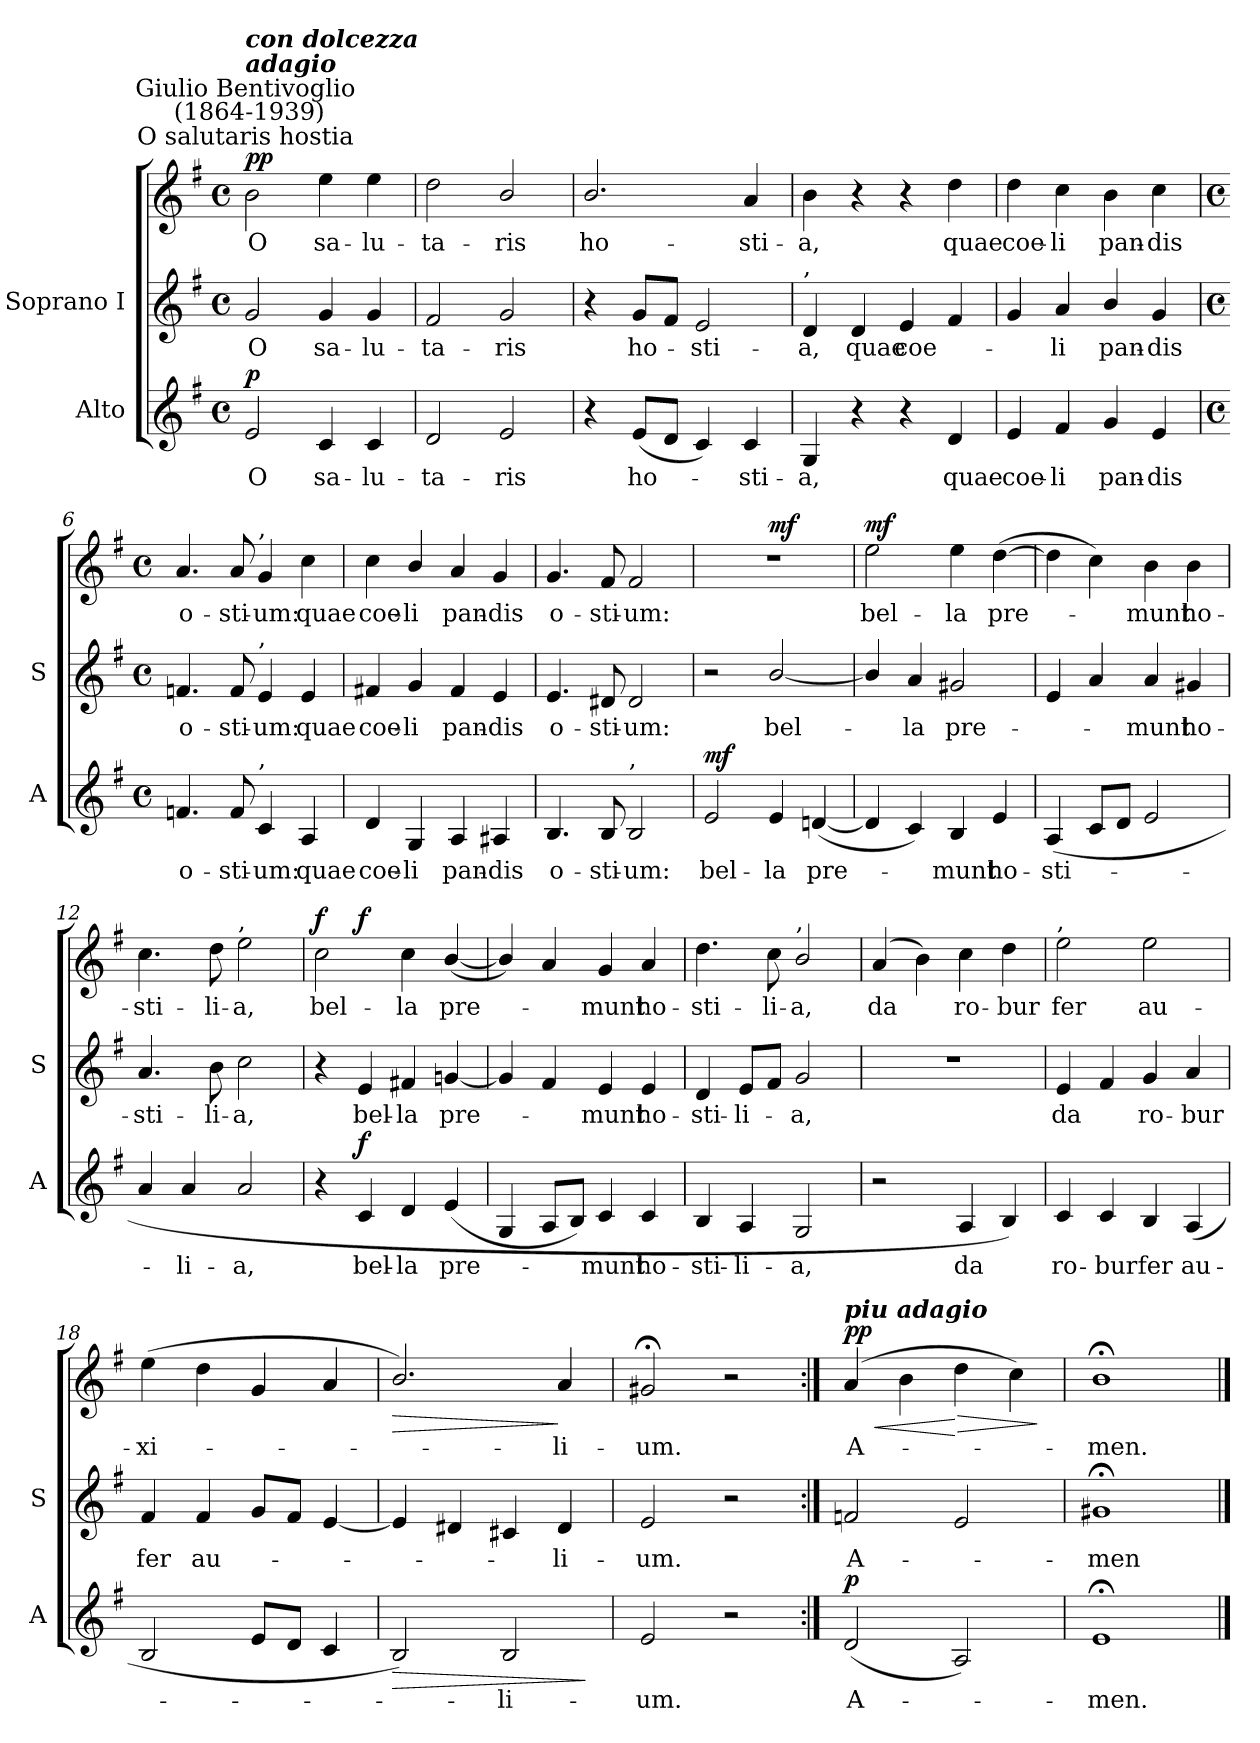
**kern	**text	**dynam	**kern	**text	**kern	**text	**dynam
*part2	*part2	*part2	*part1	*part1	*part1	*part1	*part1
*staff3	*staff3	*staff3	*staff2	*staff2	*staff1	*staff1	*staff1/2
*I"Alto	*	*	*I"Soprano I	*	*	*	*
*I'A	*	*	*I'S	*	*	*	*
*clefG2	*	*	*clefG2	*	*clefG2	*	*
*k[f#]	*	*	*k[f#]	*	*k[f#]	*	*
*G:	*	*	*G:	*	*G:	*	*
*M4/4	*	*	*M4/4	*	*M4/4	*	*
*met(c)	*	*	*met(c)	*	*met(c)	*	*
=1	=1	=1	=1	=1	=1	=1	=1
!	!	!	!	!	!LO:TX:a:cj:t=O salutaris hostia	!	!
!	!	!	!	!	!LO:TX:a:cj:t=Giulio Bentivoglio\n (1864-1939)	!	!
!	!	!	!	!	!LO:TX:a:Bi:t=adagio	!	!
!	!	!	!	!	!LO:TX:a:Bi:t=con dolcezza	!	!
!	!LO:LY:b	!LO:DY:b	!	!LO:LY:b	!	!LO:LY:b	!LO:DY:b=2
!	!	!	!	!	!	!	!LO:DY:n=1:b
2e	O	p	2g	-O	2b	O	p p
!	!LO:LY:b	!	!	!LO:LY:b	!	!LO:LY:b	!
4c	sa-	.	4g	sa-	4ee	sa-	.
!	!LO:LY:b	!	!	!LO:LY:b	!	!LO:LY:b	!
4c	-lu-	.	4g	-lu-	4ee	-lu-	.
=2	=2	=2	=2	=2	=2	=2	=2
!	!LO:LY:b	!	!	!LO:LY:b	!	!LO:LY:b	!
2d	-ta-	.	2f#	ta-	2dd	-ta-	.
!	!LO:LY:b	!	!	!LO:LY:b	!	!LO:LY:b	!
2e	-ris	.	2g	-ris	2b/	-ris	.
=3	=3	=3	=3	=3	=3	=3	=3
!	!	!	!	!	!	!LO:LY:b	!
4r	.	.	4r	.	2.b/	ho-	.
!	!LO:LY:b	!	!	!LO:LY:b	!	!	!
(<8eL	ho-	.	8gL	-ho-	.	.	.
8dJ	.	.	8f#J	.	.	.	.
!	!	!	!	!LO:LY:b	!	!	!
4c)	.	.	2e	sti-	.	.	.
!	!LO:LY:b	!	!	!	!	!LO:LY:b	!
4c	sti-	.	.	.	4a	-sti-	.
=4	=4	=4	=4	=4	=4	=4	=4
!	!	!	!LO:TX:a:t=,	!	!	!	!
!	!LO:LY:b	!	!	!LO:LY:b	!	!LO:LY:b	!
4G	-a,	.	4d	a,	4b	-a,	.
!	!	!	!	!LO:LY:b	!	!	!
4r	.	.	4d	quae	4r	.	.
!	!	!	!	!LO:LY:b	!	!	!
4r	.	.	4e	coe-	4r	.	.
!	!LO:LY:b	!	!	!	!	!LO:LY:b	!
4d	quae	.	4f#	.	4dd	quae	.
=5	=5	=5	=5	=5	=5	=5	=5
!	!LO:LY:b	!	!	!	!	!LO:LY:b	!
4e	coe-	.	4g	.	4dd	coe-	.
!	!LO:LY:b	!	!	!LO:LY:b	!	!LO:LY:b	!
4f#	-li	.	4a	li	4cc	-li	.
!	!LO:LY:b	!	!	!LO:LY:b	!	!LO:LY:b	!
4g	pan-	.	4b/	pan-	4b	pan-	.
!	!LO:LY:b	!	!	!LO:LY:b	!	!LO:LY:b	!
4e	-dis	.	4g	-dis	4cc	-dis	.
!!LO:LB:g=z
=6	=6	=6	=6	=6	=6	=6	=6
*M4/4	*	*	*M4/4	*	*M4/4	*	*
*met(c)	*	*	*met(c)	*	*met(c)	*	*
!	!LO:LY:b	!	!	!LO:LY:b	!	!LO:LY:b	!
4.fn	o-	.	4.fn	o-	4.a	o-	.
!	!LO:LY:b	!	!	!LO:LY:b	!	!LO:LY:b	!
8f	-sti-	.	8f	-sti-	8a	-sti-	.
!	!	!	!	!	!LO:TX:a:t=,	!	!
!	!	!	!LO:TX:a:t=,	!	!	!	!
!LO:TX:a:t=,	!	!	!	!	!	!	!
!	!LO:LY:b	!	!	!LO:LY:b	!	!LO:LY:b	!
4c	-um:	.	4e	-um:	4g	-um:	.
!	!LO:LY:b	!	!	!LO:LY:b	!	!LO:LY:b	!
4A	quae	.	4e	quae	4cc	quae	.
=7	=7	=7	=7	=7	=7	=7	=7
!	!LO:LY:b	!	!	!LO:LY:b	!	!LO:LY:b	!
4d	coe-	.	4f#X	coe-	4cc	coe-	.
!	!LO:LY:b	!	!	!LO:LY:b	!	!LO:LY:b	!
4G	-li	.	4g	-li	4b/	-li	.
!	!LO:LY:b	!	!	!LO:LY:b	!	!LO:LY:b	!
4A	pan-	.	4f#	pan-	4a	pan-	.
!	!LO:LY:b	!	!	!LO:LY:b	!	!LO:LY:b	!
4A#X	-dis	.	4e	-dis	4g	-dis	.
=8	=8	=8	=8	=8	=8	=8	=8
!	!LO:LY:b	!	!	!LO:LY:b	!	!LO:LY:b	!
4.B	o-	.	4.e	o-	4.g	o-	.
!	!LO:LY:b	!	!	!LO:LY:b	!	!LO:LY:b	!
8B	-sti-	.	8d#X	-sti-	8f#	-sti-	.
!LO:TX:a:t=,	!	!	!	!	!	!	!
!	!LO:LY:b	!	!	!LO:LY:b	!	!LO:LY:b	!
2B	-um:	.	2d#	-um:	2f#	-um:	.
=9	=9	=9	=9	=9	=9	=9	=9
!	!LO:LY:b	!LO:DY:b	!	!	!	!	!
2e	bel-	mf	2r	.	1r	.	.
!	!LO:LY:b	!	!	!LO:LY:b	!	!	!LO:DY:b=2
4e	-la	.	[2b/	bel-	.	.	mf
!	!LO:LY:b	!	!	!	!	!	!
(<[4dn	pre-	.	.	.	.	.	.
=10	=10	=10	=10	=10	=10	=10	=10
!	!	!	!	!	!	!LO:LY:b	!LO:DY:b
4d]	.	.	4b/]	.	2ee	bel-	mf
!	!	!	!	!LO:LY:b	!	!	!
4c)	.	.	4a	la	.	.	.
!	!LO:LY:b	!	!	!LO:LY:b	!	!LO:LY:b	!
4B	munt	.	2g#X	pre-	4ee	-la	.
!	!LO:LY:b	!	!	!	!	!LO:LY:b	!
4e	ho-	.	.	.	(>[4dd	pre-	.
=11	=11	=11	=11	=11	=11	=11	=11
!	!LO:LY:b	!	!	!	!	!	!
(<4A	-sti-	.	4e	.	4dd]	.	.
8cL	.	.	4a	.	4cc)	.	.
8dJ	.	.	.	.	.	.	.
!	!	!	!	!LO:LY:b	!	!LO:LY:b	!
2e	.	.	4a	-munt	4b	munt	.
!	!	!	!	!LO:LY:b	!	!LO:LY:b	!
.	.	.	4g#X	ho-	4b	ho-	.
!!LO:LB:g=z
=12	=12	=12	=12	=12	=12	=12	=12
!	!	!	!	!LO:LY:b	!	!LO:LY:b	!
4a	.	.	4.a	sti-	4.cc	-sti-	.
!	!LO:LY:b	!	!	!	!	!	!
4a	li-	.	.	.	.	.	.
!	!	!	!	!LO:LY:b	!	!LO:LY:b	!
.	.	.	8b	-li-	8dd	-li-	.
!	!	!	!	!	!LO:TX:a:t=,	!	!
!	!LO:LY:b	!	!	!LO:LY:b	!	!LO:LY:b	!
2a	-a,	.	2cc	-a,	2ee	-a,	.
=13	=13	=13	=13	=13	=13	=13	=13
!	!	!	!	!	!	!LO:LY:b	!LO:DY:b
4r	.	.	4r	.	2cc	bel-	f
!	!LO:LY:b	!LO:DY:b	!	!LO:LY:b	!	!	!LO:DY:b=2
4c	bel-	f	4e	bel-	.	.	f
!	!LO:LY:b	!	!	!LO:LY:b	!	!LO:LY:b	!
4d	-la	.	4f#X	-la	4cc	-la	.
!	!LO:LY:b	!	!	!LO:LY:b	!	!LO:LY:b	!
(<4e	pre-	.	[4gn	pre-	(<[4b/	pre-	.
=14	=14	=14	=14	=14	=14	=14	=14
4G	.	.	4g]	.	4b/])	.	.
8AL	.	.	4f#	.	4a	.	.
8BJ)	.	.	.	.	.	.	.
!	!LO:LY:b	!	!	!LO:LY:b	!	!LO:LY:b	!
4c	munt	.	4e	-munt	4g	munt	.
!	!LO:LY:b	!	!	!LO:LY:b	!	!LO:LY:b	!
4c	ho-	.	4e	ho-	4a	ho-	.
=15	=15	=15	=15	=15	=15	=15	=15
!	!LO:LY:b	!	!	!LO:LY:b	!	!LO:LY:b	!
4B	-sti-	.	4d	sti-	4.dd	-sti-	.
!	!LO:LY:b	!	!	!LO:LY:b	!	!	!
4A	-li-	.	8eL	-li-	.	.	.
!	!	!	!	!	!	!LO:LY:b	!
.	.	.	8f#J	.	8cc	-li-	.
!	!	!	!	!	!LO:TX:a:t=,	!	!
!	!LO:LY:b	!	!	!LO:LY:b	!	!LO:LY:b	!
2G	-a,	.	2g	a,	2b/	-a,	.
=16	=16	=16	=16	=16	=16	=16	=16
!	!	!	!	!	!	!LO:LY:b	!
2r	.	.	1r	.	(<4a	da	.
.	.	.	.	.	4b)	.	.
!	!LO:LY:b	!	!	!	!	!LO:LY:b	!
4A	da	.	.	.	4cc	ro-	.
!	!	!	!	!	!	!LO:LY:b	!
4B)	.	.	.	.	4dd	-bur	.
!!LO:LB:g=z
=17	=17	=17	=17	=17	=17	=17	=17
!	!	!	!	!	!LO:TX:a:t=,	!	!
!	!LO:LY:b	!	!	!LO:LY:b	!	!LO:LY:b	!
4c	ro-	.	4e	-da	2ee	fer	.
!	!LO:LY:b	!	!	!	!	!	!
4c	-bur	.	4f#	.	.	.	.
!	!LO:LY:b	!	!	!LO:LY:b	!	!LO:LY:b	!
4B	fer	.	4g	ro-	2ee	au-	.
!	!LO:LY:b	!	!	!LO:LY:b	!	!	!
(<4A	au-	.	4a	-bur	.	.	.
=18	=18	=18	=18	=18	=18	=18	=18
!	!	!	!	!LO:LY:b	!	!LO:LY:b	!
2B	.	.	4f#	fer	(>4ee	xi-	.
!	!	!	!	!LO:LY:b	!	!	!
.	.	.	4f#	au-	4dd	.	.
8eL	.	.	8gL	.	4g	.	.
8dJ	.	.	8f#J	.	.	.	.
4c	.	.	[4e	.	4a	.	.
=19	=19	=19	=19	=19	=19	=19	=19
!	!	!LO:HP:b	!	!	!	!	!LO:HP:b
2B)	.	>	4e]	.	2.b/)	.	>
.	.	.	4d#X	.	.	.	.
!	!LO:LY:b	!	!	!	!	!	!
2B	li-	.	4c#X	.	.	.	.
!	!	!	!	!LO:LY:b	!	!LO:LY:b	!
.	.	.	4d#	-li-	4a	li-	]
.	.	]	.	.	.	.	.
=20	=20	=20	=20	=20	=20	=20	=20
!	!LO:LY:b	!	!	!LO:LY:b	!	!LO:LY:b	!
2e	-um.	.	2e	um.	2g#X;<	-um.	.
2r	.	.	2r	.	2r	.	.
=21:|!	=21:|!	=21:|!	=21:|!	=21:|!	=21:|!	=21:|!	=21:|!
!	!	!	!	!	!LO:TX:a:Bi:t=piu adagio	!	!
!	!LO:LY:b	!LO:DY:b	!	!LO:LY:b	!	!LO:LY:b	!LO:HP:b
!	!	!	!	!	!	!	!LO:DY:n=1:b=2
!	!	!	!	!	!	!	!LO:DY:n=2:b
(<2d	A-	p	2fn	A-	(>4a	A-	< p p
.	.	.	.	.	4b	.	.
!	!	!	!	!	!	!	!LO:HP:n=1:b
2A)	.	.	2e	.	4dd	.	[ >
.	.	.	.	.	4cc)	.	.
.	.	.	.	.	.	.	]
=22	=22	=22	=22	=22	=22	=22	=22
!	!LO:LY:b	!	!	!LO:LY:b	!	!LO:LY:b	!
1e;<	men.	.	1g#X;<	men	1b;<	men.	.
==	==	==	==	==	==	==	==
*-	*-	*-	*-	*-	*-	*-	*-
